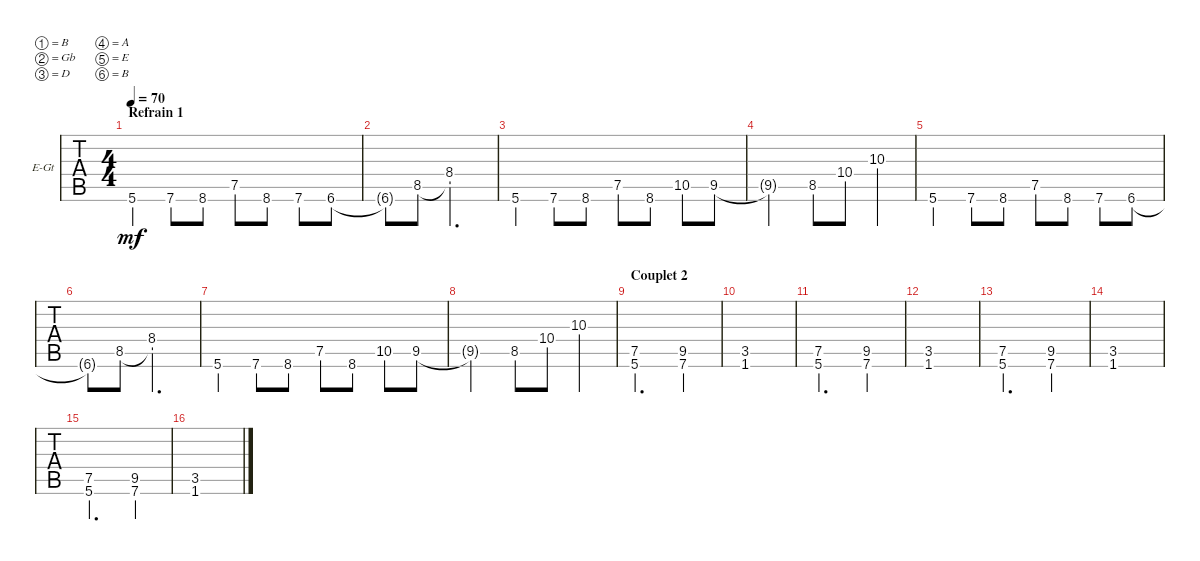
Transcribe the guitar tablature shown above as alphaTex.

\bracketExtendMode groupsimilarinstruments
\firstSystemTrackNameOrientation horizontal
\otherSystemsTrackNameOrientation horizontal
\track ("Rythm Guitar" "E-Gt") {instrument distortionguitar}
\staff {tabs}
\tuning (B3 Gb3 D3 A2 E2 B1)
\ts (4 4)
\section ("" "Refrain 1")
\scale
0.25
\tempo 70
\accidentals auto
\clef g2
\ottava regular
\simile none
\ks c
5.6.4{dy mf} 7.6.8 8.6.8 7.5.8 8.6.8 7.6.8 6.6.8 |
\scale
0.25 6.6{t}.8 8.5.8 (8.4 8.5{t}).2{d} |
\scale
0.25 5.6.4 7.6.8 8.6.8 7.5.8 8.6.8 10.5.8 9.5.8 |
\scale
0.25 9.5{t}.2 8.5.8 10.4.8 10.3.4 |
\scale
0.25 5.6.4 7.6.8 8.6.8 7.5.8 8.6.8 7.6.8 6.6.8 |
\scale
0.25 6.6{t}.8 8.5.8 (8.4 8.5{t}).2{d} |
\scale
0.25 5.6.4 7.6.8 8.6.8 7.5.8 8.6.8 10.5.8 9.5.8 |
\scale
0.25 9.5{t}.2 8.5.8 10.4.8 10.3.4 |
\section ("" "Couplet 2")
\scale
0.338798 (5.6 7.5).2{d} (7.6 9.5).4 |
\scale
0.161202 (1.6 3.5).1 |
\scale
0.338798 (5.6 7.5).2{d} (7.6 9.5).4 |
\scale
0.161202 (1.6 3.5).1 |
\scale
0.338798 (5.6 7.5).2{d} (7.6 9.5).4 |
\scale
0.161202 (1.6 3.5).1 |
\scale
0.338798 (5.6 7.5).2{d} (7.6 9.5).4 |
\scale
0.161202 (1.6 3.5).1
